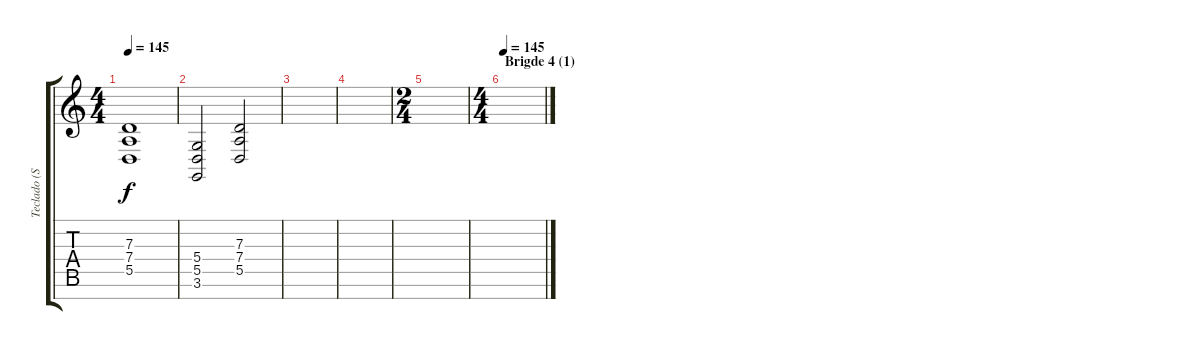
\track ("Teclado (String)" "Teclado (S") {instrument stringensemble2}
\staff {score tabs}
\tuning (E4 B3 G3 D3 A2 E2 B1) {hide}
\ts (4 4)
\tempo 145
\clef g2
\ks c
(7.3 7.4 5.5).1{dy f} |
(5.4 5.5 3.6).2 (7.3 7.4 5.5).2 |
|
|
\ts (2 4)
|
\ts (4 4)
\section ("" "Brigde 4 (1)")
\tempo 145
